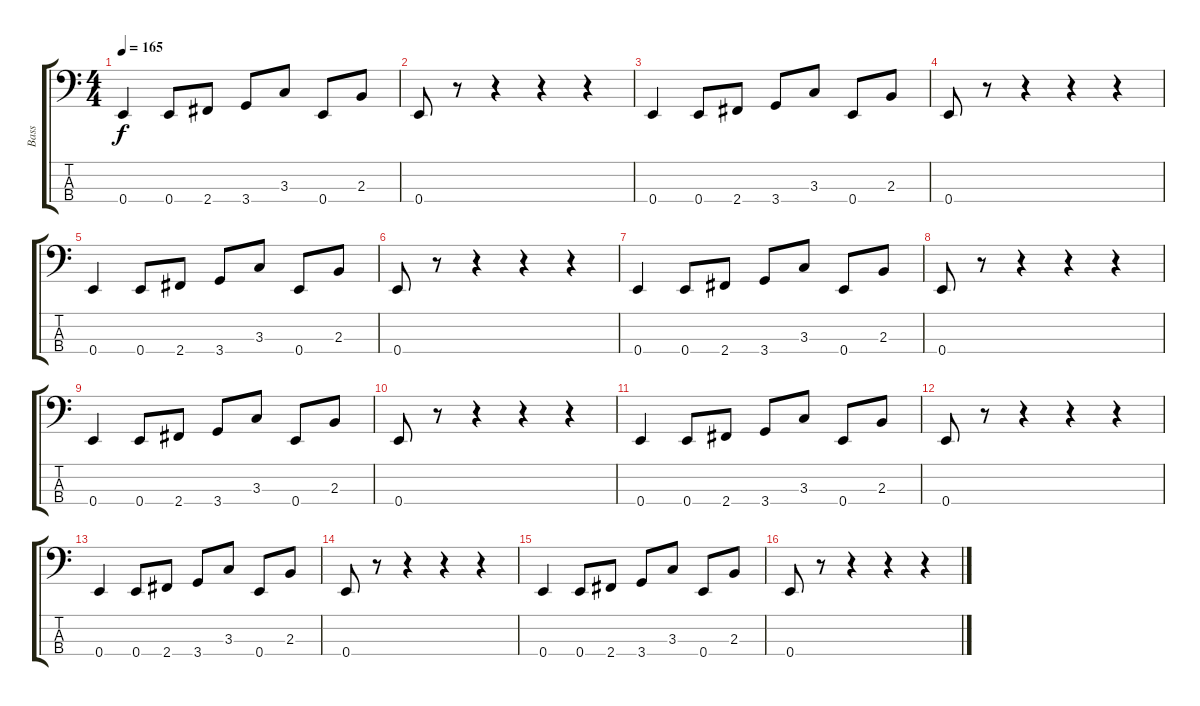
\track ("Bass" "Bass") {instrument electricbassfinger}
\staff {score tabs}
\tuning (G2 D2 A1 E1) {hide}
\ts (4 4)
\tempo 165
\clef f4
\ks c
0.4.4{dy f instrument electricbassfinger} 0.4.8 2.4.8 3.4.8 3.3.8 0.4.8 2.3.8 |
0.4.8 r.8 r.4 r.4 r.4 |
0.4.4 0.4.8 2.4.8 3.4.8 3.3.8 0.4.8 2.3.8 |
0.4.8 r.8 r.4 r.4 r.4 |
0.4.4 0.4.8 2.4.8 3.4.8 3.3.8 0.4.8 2.3.8 |
0.4.8 r.8 r.4 r.4 r.4 |
0.4.4 0.4.8 2.4.8 3.4.8 3.3.8 0.4.8 2.3.8 |
0.4.8 r.8 r.4 r.4 r.4 |
0.4.4 0.4.8 2.4.8 3.4.8 3.3.8 0.4.8 2.3.8 |
0.4.8 r.8 r.4 r.4 r.4 |
0.4.4 0.4.8 2.4.8 3.4.8 3.3.8 0.4.8 2.3.8 |
0.4.8 r.8 r.4 r.4 r.4 |
0.4.4 0.4.8 2.4.8 3.4.8 3.3.8 0.4.8 2.3.8 |
0.4.8 r.8 r.4 r.4 r.4 |
0.4.4 0.4.8 2.4.8 3.4.8 3.3.8 0.4.8 2.3.8 |
0.4.8 r.8 r.4 r.4 r.4
